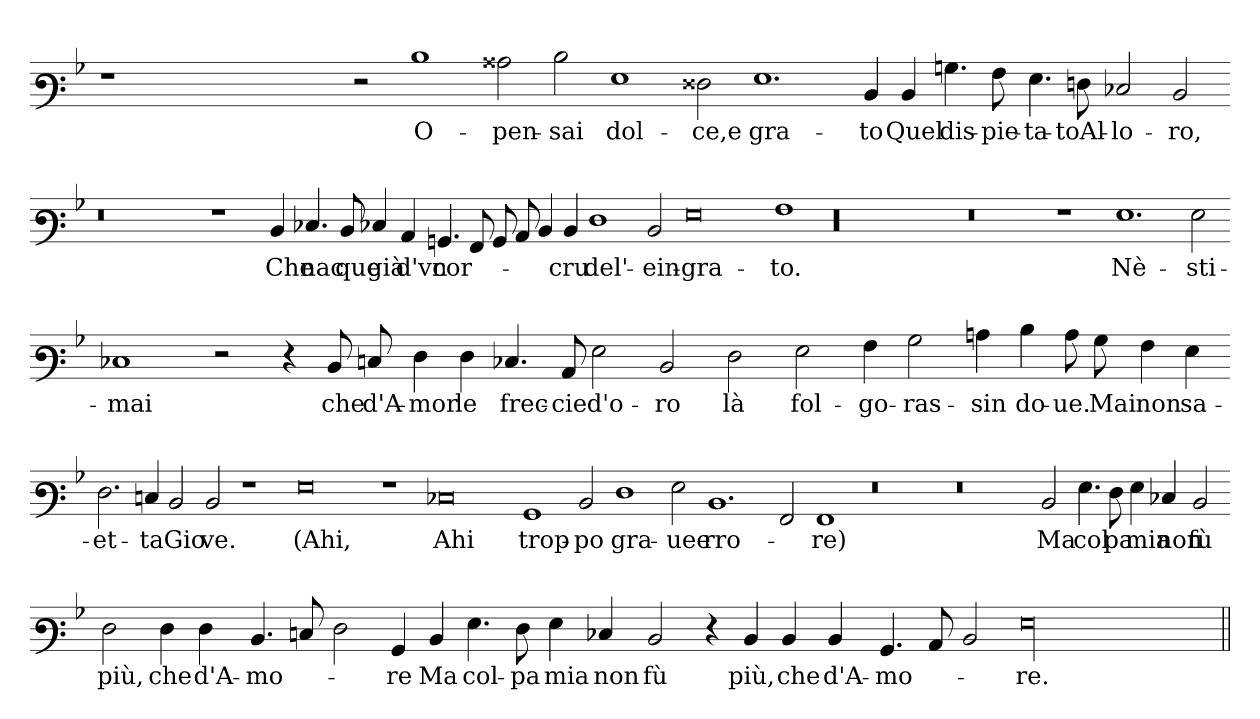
**kern	**text
*part1	*part1
*staff1	*staff1
*clefF3	*
*k[b-]	*
=	=
1r	.
0.ryy	.
2r	.
1d	O-
2c##X	pen-
2d	sai
1G	dol-
2F##X	ce,e
1.G	gra-
4D	to
4D	Quel
4.B	dis-
8A	pie-
4.G	ta-
8F	toAl-
2E-X	lo-
2D	ro,
=-	=-
0.r	.
1r	.
4D	Che
4.E-X	nac-
8D	que
4E-X	già
4C	d'vn
4.BB	cor-
8AA	.
8BB	.
8C	.
4D	.
4D	cru-
1F	del'-
2D	ein-
0G	gra-
1A	to.
00r	.
0r	.
1r	.
1.G	Nѐ-
2G	sti-
=-	=-
1E-X	mai
2r	.
4r	.
8D	che
8E	d'A-
4F	mor
4F	le
4.E-X	frec-
8C	cie
2G	d'o-
2D	ro
2F	là
2G	fol-
4A	go-
2B	ras-
4c	sin
4d	do-
8c	ue.
8B	Mai
4A	non
4G	sa-
=-	=-
2.F	et-
4E	ta
2D	Gio-
2D	ve.
1r	.
0G	(Ahi,
1r	.
0E-X	Ahi
1BB	trop-
2D	po
1F	gra-
2G	uee-
1.D	rro-
2AA	.
1AA	re)
0r	.
0r	.
2D	Ma
4.G	col-
8F	pa
4G	mia
4E-X	non
2D	fù
=-	=-
2F	più,
4F	che
4F	d'A-
4.D	mo-
8E	.
2F	.
4BB	re
4D	Ma
4.G	col-
8F	pa
4G	mia
4E-X	non
2D	fù
4r	.
4D	più,
4D	che
4D	d'A-
4.BB	mo-
8C	.
2D	.
00G	re.
=||	=||
*-	*-
